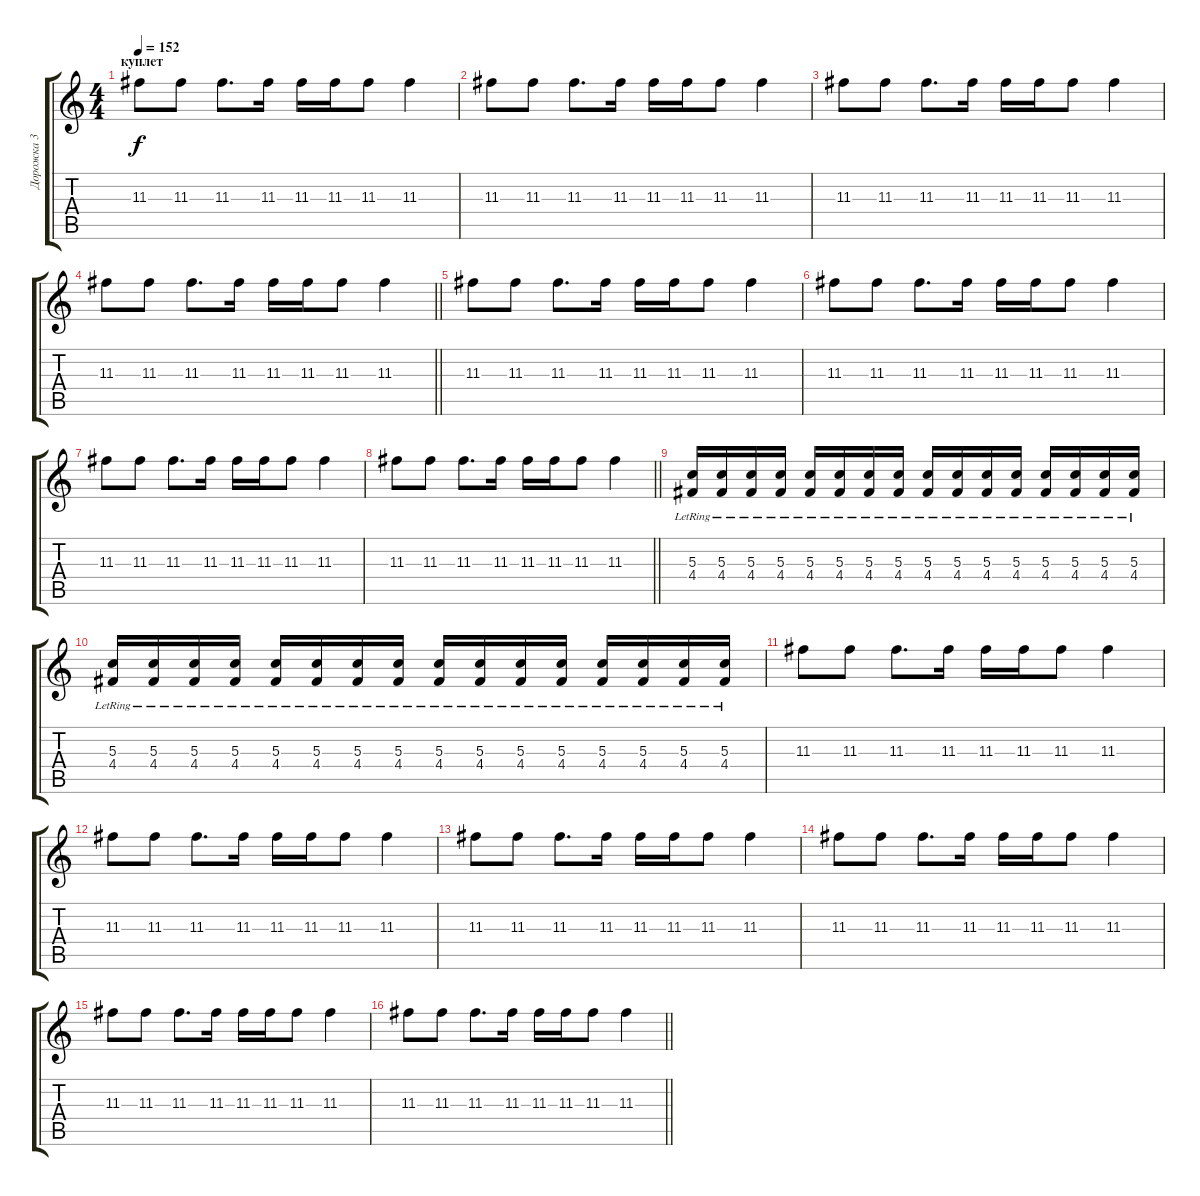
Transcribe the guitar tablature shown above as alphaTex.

\track ("Дорожка 3" "Дорожка 3") {instrument electricguitarclean}
\staff {score tabs}
\tuning (E4 B3 G3 D3 A2 E2) {hide}
\ts (4 4)
\section ("" "куплет")
\tempo 152
\clef g2
\ks c
11.3.8{dy f} 11.3.8 11.3.8{d} 11.3.16 11.3.16 11.3.16 11.3.8 11.3.4 |
11.3.8 11.3.8 11.3.8{d} 11.3.16 11.3.16 11.3.16 11.3.8 11.3.4 |
11.3.8 11.3.8 11.3.8{d} 11.3.16 11.3.16 11.3.16 11.3.8 11.3.4 |
\barLineRight lightlight
11.3.8 11.3.8 11.3.8{d} 11.3.16 11.3.16 11.3.16 11.3.8 11.3.4 |
11.3.8 11.3.8 11.3.8{d} 11.3.16 11.3.16 11.3.16 11.3.8 11.3.4 |
11.3.8 11.3.8 11.3.8{d} 11.3.16 11.3.16 11.3.16 11.3.8 11.3.4 |
11.3.8 11.3.8 11.3.8{d} 11.3.16 11.3.16 11.3.16 11.3.8 11.3.4 |
\barLineRight lightlight
11.3.8 11.3.8 11.3.8{d} 11.3.16 11.3.16 11.3.16 11.3.8 11.3.4 |
(5.3{lr} 4.4{lr}).16 (5.3{lr} 4.4{lr}).16 (5.3{lr} 4.4{lr}).16 (5.3{lr} 4.4{lr}).16 (5.3{lr} 4.4{lr}).16 (5.3{lr} 4.4{lr}).16 (5.3{lr} 4.4{lr}).16 (5.3{lr} 4.4{lr}).16 (5.3{lr} 4.4{lr}).16 (5.3{lr} 4.4{lr}).16 (5.3{lr} 4.4{lr}).16 (5.3{lr} 4.4{lr}).16 (5.3{lr} 4.4{lr}).16 (5.3{lr} 4.4{lr}).16 (5.3{lr} 4.4{lr}).16 (5.3{lr} 4.4{lr}).16 |
(5.3{lr} 4.4{lr}).16 (5.3{lr} 4.4{lr}).16 (5.3{lr} 4.4{lr}).16 (5.3{lr} 4.4{lr}).16 (5.3{lr} 4.4{lr}).16 (5.3{lr} 4.4{lr}).16 (5.3{lr} 4.4{lr}).16 (5.3{lr} 4.4{lr}).16 (5.3{lr} 4.4{lr}).16 (5.3{lr} 4.4{lr}).16 (5.3{lr} 4.4{lr}).16 (5.3{lr} 4.4{lr}).16 (5.3{lr} 4.4{lr}).16 (5.3{lr} 4.4{lr}).16 (5.3{lr} 4.4{lr}).16 (5.3{lr} 4.4{lr}).16 |
11.3.8 11.3.8 11.3.8{d} 11.3.16 11.3.16 11.3.16 11.3.8 11.3.4 |
11.3.8 11.3.8 11.3.8{d} 11.3.16 11.3.16 11.3.16 11.3.8 11.3.4 |
11.3.8 11.3.8 11.3.8{d} 11.3.16 11.3.16 11.3.16 11.3.8 11.3.4 |
11.3.8 11.3.8 11.3.8{d} 11.3.16 11.3.16 11.3.16 11.3.8 11.3.4 |
11.3.8 11.3.8 11.3.8{d} 11.3.16 11.3.16 11.3.16 11.3.8 11.3.4 |
\barLineRight lightlight
11.3.8 11.3.8 11.3.8{d} 11.3.16 11.3.16 11.3.16 11.3.8 11.3.4
